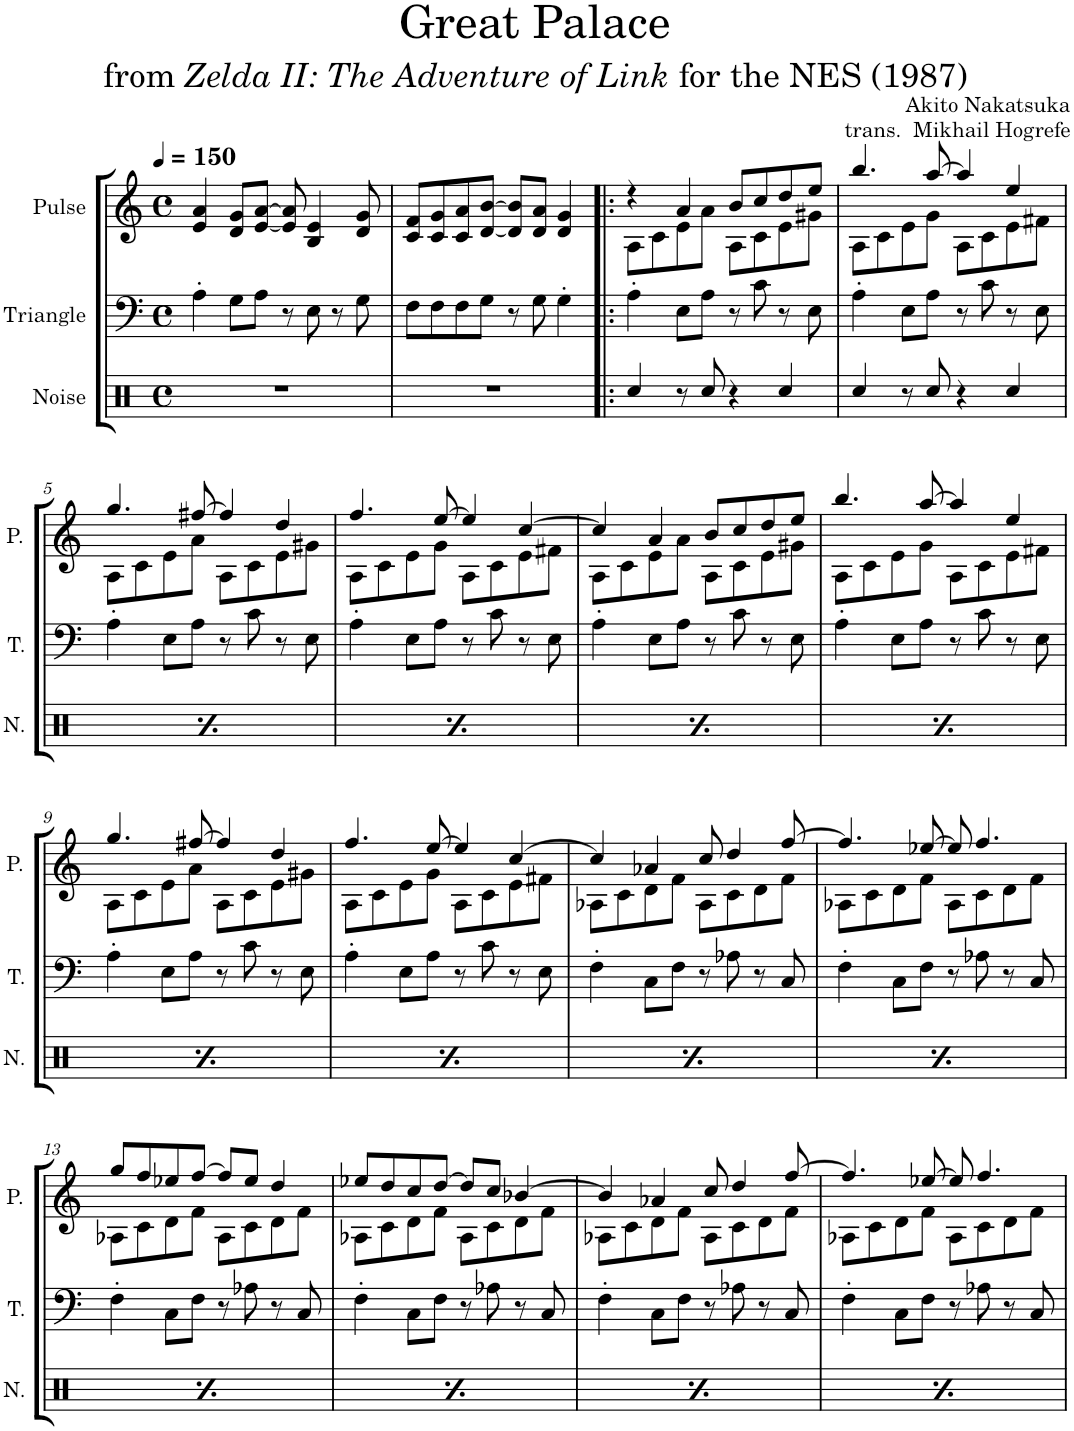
**kern	**kern	**kern
*part3	*part2	*part1
*staff3	*staff2	*staff1
*I"Noise	*I"Triangle	*I"Pulse
*I'N.	*I'T.	*I'P.
*clefX	*clefF4	*clefG2
*k[]	*k[]	*k[]
*M4/4	*M4/4	*M4/4
*met(c)	*met(c)	*met(c)
*MM150	*MM150	*MM150
=1	=1	=1
1r	4A'\	4e/ 4a/
.	8G\L	8d/ 8g/L
.	8A\J	[8e/ [8a/J
.	8r	8e/] 8a/]
.	8E\	4B/ 4e/
.	8r	.
.	8G\	8d/ 8g/
=2	=2	=2
1r	8F\L	8c/ 8f/L
.	8F\	8c/ 8g/
.	8F\	8c/ 8a/
.	8G\J	[8d/ [8b/J
.	8r	8d/] 8b/]L
.	8G\	8d/ 8a/J
.	4G'\	4d/ 4g/
=3!|:	=3!|:	=3!|:
*	*	*^
4Rcc/	4A'\	4r	8A\L
.	.	.	8c\
8r	8E\L	4a/	8e\
8Rcc/	8A\J	.	8a\J
4r	8r	8b/L	8A\L
.	8c\	8cc/	8c\
4Rcc/	8r	8dd/	8e\
.	8E\	8ee/J	8g#X\J
=4	=4	=4	=4
4Rcc/	4A'\	4.bb/	8A\L
.	.	.	8c\
8r	8E\L	.	8e\
8Rcc/	8A\J	[8aa/	8g\J
4r	8r	4aa/]	8A\L
.	8c\	.	8c\
4Rcc/	8r	4ee/	8e\
.	8E\	.	8f#X\J
!!LO:LB:g=z	!!
=5	=5	=5	=5
4Rcc/	4A'\	4.gg/	8A\L
.	.	.	8c\
8r	8E\L	.	8e\
8Rcc/	8A\J	[8ff#X/	8a\J
4r	8r	4ff#/]	8A\L
.	8c\	.	8c\
4Rcc/	8r	4dd/	8e\
.	8E\	.	8g#X\J
=6	=6	=6	=6
4Rcc/	4A'\	4.ff/	8A\L
.	.	.	8c\
8r	8E\L	.	8e\
8Rcc/	8A\J	[8ee/	8g\J
4r	8r	4ee/]	8A\L
.	8c\	.	8c\
4Rcc/	8r	[4cc/	8e\
.	8E\	.	8f#X\J
=7	=7	=7	=7
4Rcc/	4A'\	4cc/]	8A\L
.	.	.	8c\
8r	8E\L	4a/	8e\
8Rcc/	8A\J	.	8a\J
4r	8r	8b/L	8A\L
.	8c\	8cc/	8c\
4Rcc/	8r	8dd/	8e\
.	8E\	8ee/J	8g#X\J
=8	=8	=8	=8
4Rcc/	4A'\	4.bb/	8A\L
.	.	.	8c\
8r	8E\L	.	8e\
8Rcc/	8A\J	[8aa/	8g\J
4r	8r	4aa/]	8A\L
.	8c\	.	8c\
4Rcc/	8r	4ee/	8e\
.	8E\	.	8f#X\J
!!LO:LB:g=z	!!
=9	=9	=9	=9
4Rcc/	4A'\	4.gg/	8A\L
.	.	.	8c\
8r	8E\L	.	8e\
8Rcc/	8A\J	[8ff#X/	8a\J
4r	8r	4ff#/]	8A\L
.	8c\	.	8c\
4Rcc/	8r	4dd/	8e\
.	8E\	.	8g#X\J
=10	=10	=10	=10
4Rcc/	4A'\	4.ff/	8A\L
.	.	.	8c\
8r	8E\L	.	8e\
8Rcc/	8A\J	[8ee/	8g\J
4r	8r	4ee/]	8A\L
.	8c\	.	8c\
4Rcc/	8r	[4cc/	8e\
.	8E\	.	8f#X\J
=11	=11	=11	=11
4Rcc/	4F'\	4cc/]	8A-X\L
.	.	.	8c\
8r	8C\L	4a-X/	8d\
8Rcc/	8F\J	.	8f\J
4r	8r	8cc/	8A-\L
.	8A-X\	4dd/	8c\
4Rcc/	8r	.	8d\
.	8C/	[8ff/	8f\J
=12	=12	=12	=12
4Rcc/	4F'\	4.ff/]	8A-X\L
.	.	.	8c\
8r	8C\L	.	8d\
8Rcc/	8F\J	[8ee-X/	8f\J
4r	8r	8ee-/]	8A-\L
.	8A-X\	4.ff/	8c\
4Rcc/	8r	.	8d\
.	8C/	.	8f\J
!!LO:LB:g=z	!!
=13	=13	=13	=13
4Rcc/	4F'\	8gg/L	8A-X\L
.	.	8ff/	8c\
8r	8C\L	8ee-X/	8d\
8Rcc/	8F\J	[8ff/J	8f\J
4r	8r	8ff/L]	8A-\L
.	8A-X\	8ee-/J	8c\
4Rcc/	8r	4dd/	8d\
.	8C/	.	8f\J
=14	=14	=14	=14
4Rcc/	4F'\	8ee-X/L	8A-X\L
.	.	8dd/	8c\
8r	8C\L	8cc/	8d\
8Rcc/	8F\J	[8dd/J	8f\J
4r	8r	8dd/L]	8A-\L
.	8A-X\	8cc/J	8c\
4Rcc/	8r	[4b-X/	8d\
.	8C/	.	8f\J
=15	=15	=15	=15
4Rcc/	4F'\	4b-/]	8A-X\L
.	.	.	8c\
8r	8C\L	4a-X/	8d\
8Rcc/	8F\J	.	8f\J
4r	8r	8cc/	8A-\L
.	8A-X\	4dd/	8c\
4Rcc/	8r	.	8d\
.	8C/	[8ff/	8f\J
=16	=16	=16	=16
4Rcc/	4F'\	4.ff/]	8A-X\L
.	.	.	8c\
8r	8C\L	.	8d\
8Rcc/	8F\J	[8ee-X/	8f\J
4r	8r	8ee-/]	8A-\L
.	8A-X\	4.ff/	8c\
4Rcc/	8r	.	8d\
.	8C/	.	8f\J
*	*	*v	*v
=	=	=
*-	*-	*-
